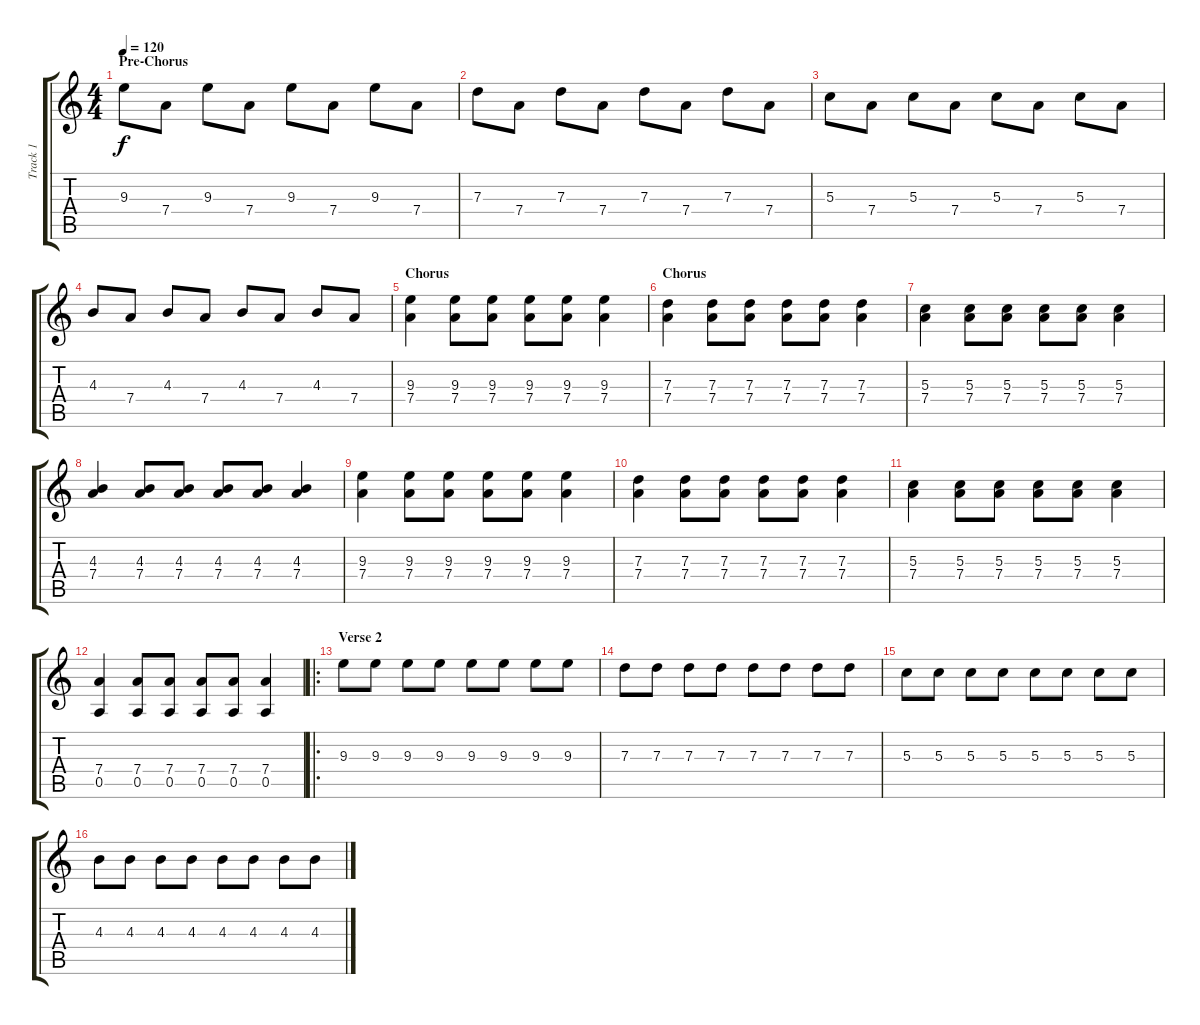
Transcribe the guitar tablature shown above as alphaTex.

\track ("Track 1" "Track 1") {instrument distortionguitar}
\staff {score tabs}
\tuning (E4 B3 G3 D3 A2 E2) {hide}
\ts (4 4)
\section ("" "Pre-Chorus")
\tempo 120
\clef g2
\ks c
9.3.8{dy f} 7.4.8 9.3.8 7.4.8 9.3.8 7.4.8 9.3.8 7.4.8 |
7.3.8 7.4.8 7.3.8 7.4.8 7.3.8 7.4.8 7.3.8 7.4.8 |
5.3.8 7.4.8 5.3.8 7.4.8 5.3.8 7.4.8 5.3.8 7.4.8 |
4.3.8 7.4.8 4.3.8 7.4.8 4.3.8 7.4.8 4.3.8 7.4.8 |
\section ("" "Chorus")
(9.3 7.4).4 (9.3 7.4).8 (9.3 7.4).8 (9.3 7.4).8 (9.3 7.4).8 (9.3 7.4).4 |
\section ("" "Chorus")
(7.3 7.4).4 (7.3 7.4).8 (7.3 7.4).8 (7.3 7.4).8 (7.3 7.4).8 (7.3 7.4).4 |
(5.3 7.4).4 (5.3 7.4).8 (5.3 7.4).8 (5.3 7.4).8 (5.3 7.4).8 (5.3 7.4).4 |
(4.3 7.4).4 (4.3 7.4).8 (4.3 7.4).8 (4.3 7.4).8 (4.3 7.4).8 (4.3 7.4).4 |
(9.3 7.4).4 (9.3 7.4).8 (9.3 7.4).8 (9.3 7.4).8 (9.3 7.4).8 (9.3 7.4).4 |
(7.3 7.4).4 (7.3 7.4).8 (7.3 7.4).8 (7.3 7.4).8 (7.3 7.4).8 (7.3 7.4).4 |
(5.3 7.4).4 (5.3 7.4).8 (5.3 7.4).8 (5.3 7.4).8 (5.3 7.4).8 (5.3 7.4).4 |
(7.4 0.5).4 (7.4 0.5).8 (7.4 0.5).8 (7.4 0.5).8 (7.4 0.5).8 (7.4 0.5).4 |
\ro
\section ("" "Verse 2")
9.3.8 9.3.8 9.3.8 9.3.8 9.3.8 9.3.8 9.3.8 9.3.8 |
7.3.8 7.3.8 7.3.8 7.3.8 7.3.8 7.3.8 7.3.8 7.3.8 |
5.3.8 5.3.8 5.3.8 5.3.8 5.3.8 5.3.8 5.3.8 5.3.8 |
4.3.8 4.3.8 4.3.8 4.3.8 4.3.8 4.3.8 4.3.8 4.3.8
